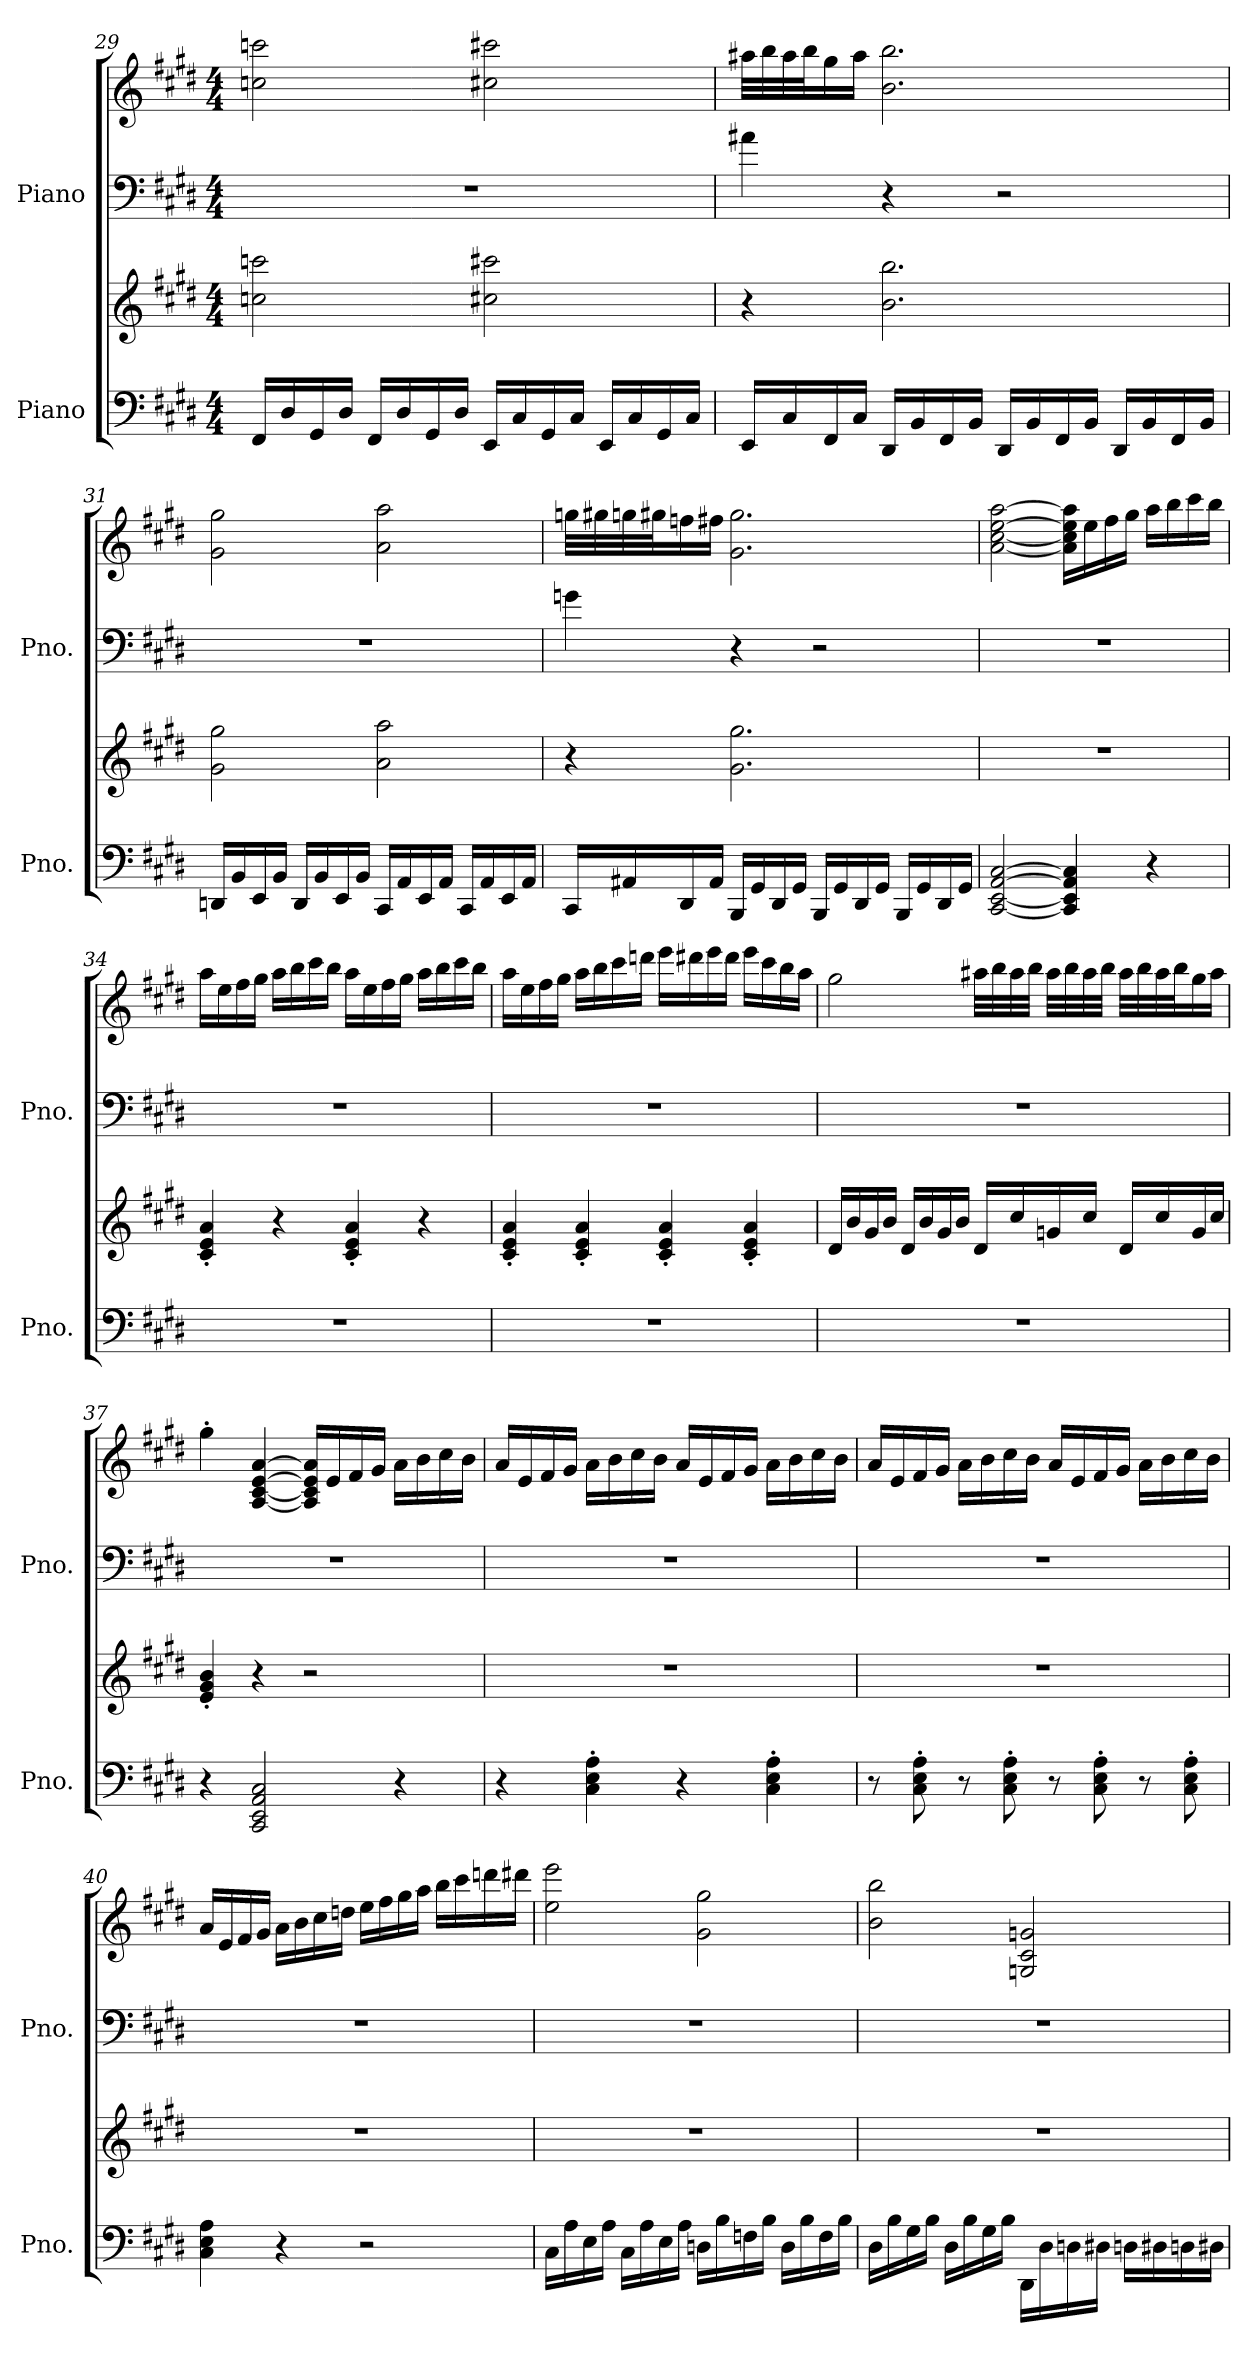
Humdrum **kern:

**kern	**kern	**kern	**kern
*part2	*part2	*part1	*part1
*staff4	*staff3	*staff2	*staff1
*I"Piano	*	*I"Piano	*
*I'Pno.	*	*I'Pno.	*
*clefF4	*clefG2	*clefF4	*clefG2
*k[f#c#g#d#]	*k[f#c#g#d#]	*k[f#c#g#d#]	*k[f#c#g#d#]
*E:	*E:	*E:	*E:
*M4/4	*M4/4	*M4/4	*M4/4
=29	=29	=29	=29
16FF#/LL	2ccn\ 2cccn\	1r	2ccn\ 2cccn\
16D#/	.	.	.
16GG#/	.	.	.
16D#/JJ	.	.	.
16FF#/LL	.	.	.
16D#/	.	.	.
16GG#/	.	.	.
16D#/JJ	.	.	.
16EE/LL	2cc#X\ 2ccc#X\	.	2cc#X\ 2ccc#X\
16C#/	.	.	.
16GG#/	.	.	.
16C#/JJ	.	.	.
16EE/LL	.	.	.
16C#/	.	.	.
16GG#/	.	.	.
16C#/JJ	.	.	.
!!LO:PB:g=z
=30	=30	=30	=30
16EE/LL	4r	4a#X\	32aa#X\LLL
.	.	.	32bb\
16C#/	.	.	32aa#\
.	.	.	32bb\J
16FF#/	.	.	16gg#\
16C#/JJ	.	.	16aa#\JJ
16DD#/LL	2.b\ 2.bb\	4r	2.b\ 2.bb\
16BB/	.	.	.
16FF#/	.	.	.
16BB/JJ	.	.	.
16DD#/LL	.	2r	.
16BB/	.	.	.
16FF#/	.	.	.
16BB/JJ	.	.	.
16DD#/LL	.	.	.
16BB/	.	.	.
16FF#/	.	.	.
16BB/JJ	.	.	.
=31	=31	=31	=31
16DDn/LL	2g#\ 2gg#\	1r	2g#\ 2gg#\
16BB/	.	.	.
16EE/	.	.	.
16BB/JJ	.	.	.
16DD/LL	.	.	.
16BB/	.	.	.
16EE/	.	.	.
16BB/JJ	.	.	.
16CC#/LL	2a\ 2aa\	.	2a\ 2aa\
16AA/	.	.	.
16EE/	.	.	.
16AA/JJ	.	.	.
16CC#/LL	.	.	.
16AA/	.	.	.
16EE/	.	.	.
16AA/JJ	.	.	.
!!LO:LB:g=z
=32	=32	=32	=32
16CC#/LL	4r	4gn\	32ggn\LLL
.	.	.	32gg#X\
16AA#X/	.	.	32ggn\
.	.	.	32gg#X\J
16DD#/	.	.	16ffn\
16AA#/JJ	.	.	16ff#X\JJ
16BBB/LL	2.g#\ 2.gg#\	4r	2.g#\ 2.gg#\
16GG#/	.	.	.
16DD#/	.	.	.
16GG#/JJ	.	.	.
16BBB/LL	.	2r	.
16GG#/	.	.	.
16DD#/	.	.	.
16GG#/JJ	.	.	.
16BBB/LL	.	.	.
16GG#/	.	.	.
16DD#/	.	.	.
16GG#/JJ	.	.	.
=33	=33	=33	=33
[2CC#/ [2EE/ [2AA/ [2C#/	1r	1r	[2a\ [2cc#\ [2ee\ [2aa\
4CC#/] 4EE/] 4AA/] 4C#/]	.	.	16a\] 16cc#\] 16ee\] 16aa\]LL
.	.	.	16ee\
.	.	.	16ff#\
.	.	.	16gg#\JJ
4r	.	.	16aa\LL
.	.	.	16bb\
.	.	.	16ccc#\
.	.	.	16bb\JJ
!!LO:LB:g=z
=34	=34	=34	=34
1r	4c#/' 4e/' 4a/'	1r	16aa\LL
.	.	.	16ee\
.	.	.	16ff#\
.	.	.	16gg#\JJ
.	4r	.	16aa\LL
.	.	.	16bb\
.	.	.	16ccc#\
.	.	.	16bb\JJ
.	4c#/' 4e/' 4a/'	.	16aa\LL
.	.	.	16ee\
.	.	.	16ff#\
.	.	.	16gg#\JJ
.	4r	.	16aa\LL
.	.	.	16bb\
.	.	.	16ccc#\
.	.	.	16bb\JJ
=35	=35	=35	=35
1r	4c#/' 4e/' 4a/'	1r	16aa\LL
.	.	.	16ee\
.	.	.	16ff#\
.	.	.	16gg#\JJ
.	4c#/' 4e/' 4a/'	.	16aa\LL
.	.	.	16bb\
.	.	.	16ccc#\
.	.	.	16dddn\JJ
.	4c#/' 4e/' 4a/'	.	16eee\LL
.	.	.	16ddd#X\
.	.	.	16eee\
.	.	.	16ddd#\JJ
.	4c#/' 4e/' 4a/'	.	16eee\LL
.	.	.	16ccc#\
.	.	.	16bb\
.	.	.	16aa\JJ
!!LO:PB:g=z
=36	=36	=36	=36
1r	16d#/LL	1r	2gg#\
.	16b/	.	.
.	16g#/	.	.
.	16b/JJ	.	.
.	16d#/LL	.	.
.	16b/	.	.
.	16g#/	.	.
.	16b/JJ	.	.
.	16d#/LL	.	32aa#X\LLL
.	.	.	32bb\
.	16cc#/	.	32aa#\
.	.	.	32bb\JJJ
.	16gn/	.	32aa#\LLL
.	.	.	32bb\
.	16cc#/JJ	.	32aa#\
.	.	.	32bb\JJJ
.	16d#/LL	.	32aa#\LLL
.	.	.	32bb\
.	16cc#/	.	32aa#\
.	.	.	32bb\J
.	16g/	.	16gg#\
.	16cc#/JJ	.	16aa#\JJ
=37	=37	=37	=37
4r	4e/' 4g#/' 4b/'	1r	4gg#'\
2CC#/ 2EE/ 2AA/ 2C#/	4r	.	[4A/ [4c#/ [4e/ [4a/
.	2r	.	16A/] 16c#/] 16e/] 16a/]LL
.	.	.	16e/
.	.	.	16f#/
.	.	.	16g#/JJ
4r	.	.	16a\LL
.	.	.	16b\
.	.	.	16cc#\
.	.	.	16b\JJ
!!LO:LB:g=z
=38	=38	=38	=38
4r	1r	1r	16a/LL
.	.	.	16e/
.	.	.	16f#/
.	.	.	16g#/JJ
4C#\' 4E\' 4A\'	.	.	16a\LL
.	.	.	16b\
.	.	.	16cc#\
.	.	.	16b\JJ
4r	.	.	16a/LL
.	.	.	16e/
.	.	.	16f#/
.	.	.	16g#/JJ
4C#\' 4E\' 4A\'	.	.	16a\LL
.	.	.	16b\
.	.	.	16cc#\
.	.	.	16b\JJ
=39	=39	=39	=39
8r	1r	1r	16a/LL
.	.	.	16e/
8C#\' 8E\' 8A\'	.	.	16f#/
.	.	.	16g#/JJ
8r	.	.	16a\LL
.	.	.	16b\
8C#\' 8E\' 8A\'	.	.	16cc#\
.	.	.	16b\JJ
8r	.	.	16a/LL
.	.	.	16e/
8C#\' 8E\' 8A\'	.	.	16f#/
.	.	.	16g#/JJ
8r	.	.	16a\LL
.	.	.	16b\
8C#\' 8E\' 8A\'	.	.	16cc#\
.	.	.	16b\JJ
!!LO:LB:g=z
=40	=40	=40	=40
4C#\ 4E\ 4A\	1r	1r	16a/LL
.	.	.	16e/
.	.	.	16f#/
.	.	.	16g#/JJ
4r	.	.	16a\LL
.	.	.	16b\
.	.	.	16cc#\
.	.	.	16ddn\JJ
2r	.	.	16ee\LL
.	.	.	16ff#\
.	.	.	16gg#\
.	.	.	16aa\JJ
.	.	.	16bb\LL
.	.	.	16ccc#\
.	.	.	16dddn\
.	.	.	16ddd#X\JJ
=41	=41	=41	=41
16C#\LL	1r	1r	2ee\ 2eee\
16A\	.	.	.
16E\	.	.	.
16A\JJ	.	.	.
16C#\LL	.	.	.
16A\	.	.	.
16E\	.	.	.
16A\JJ	.	.	.
16Dn\LL	.	.	2g#\ 2gg#\
16B\	.	.	.
16Fn\	.	.	.
16B\JJ	.	.	.
16D\LL	.	.	.
16B\	.	.	.
16F\	.	.	.
16B\JJ	.	.	.
!!LO:PB:g=z
=42	=42	=42	=42
16D#\LL	1r	1r	2b\ 2bb\
16B\	.	.	.
16G#\	.	.	.
16B\JJ	.	.	.
16D#\LL	.	.	.
16B\	.	.	.
16G#\	.	.	.
16B\JJ	.	.	.
16DD#\LL	.	.	2Gn/ 2c#/ 2gn/
16D#\	.	.	.
16Dn\	.	.	.
16D#X\JJ	.	.	.
16Dn\LL	.	.	.
16D#X\	.	.	.
16Dn\	.	.	.
16D#X\JJ	.	.	.
=	=	=	=
*-	*-	*-	*-
